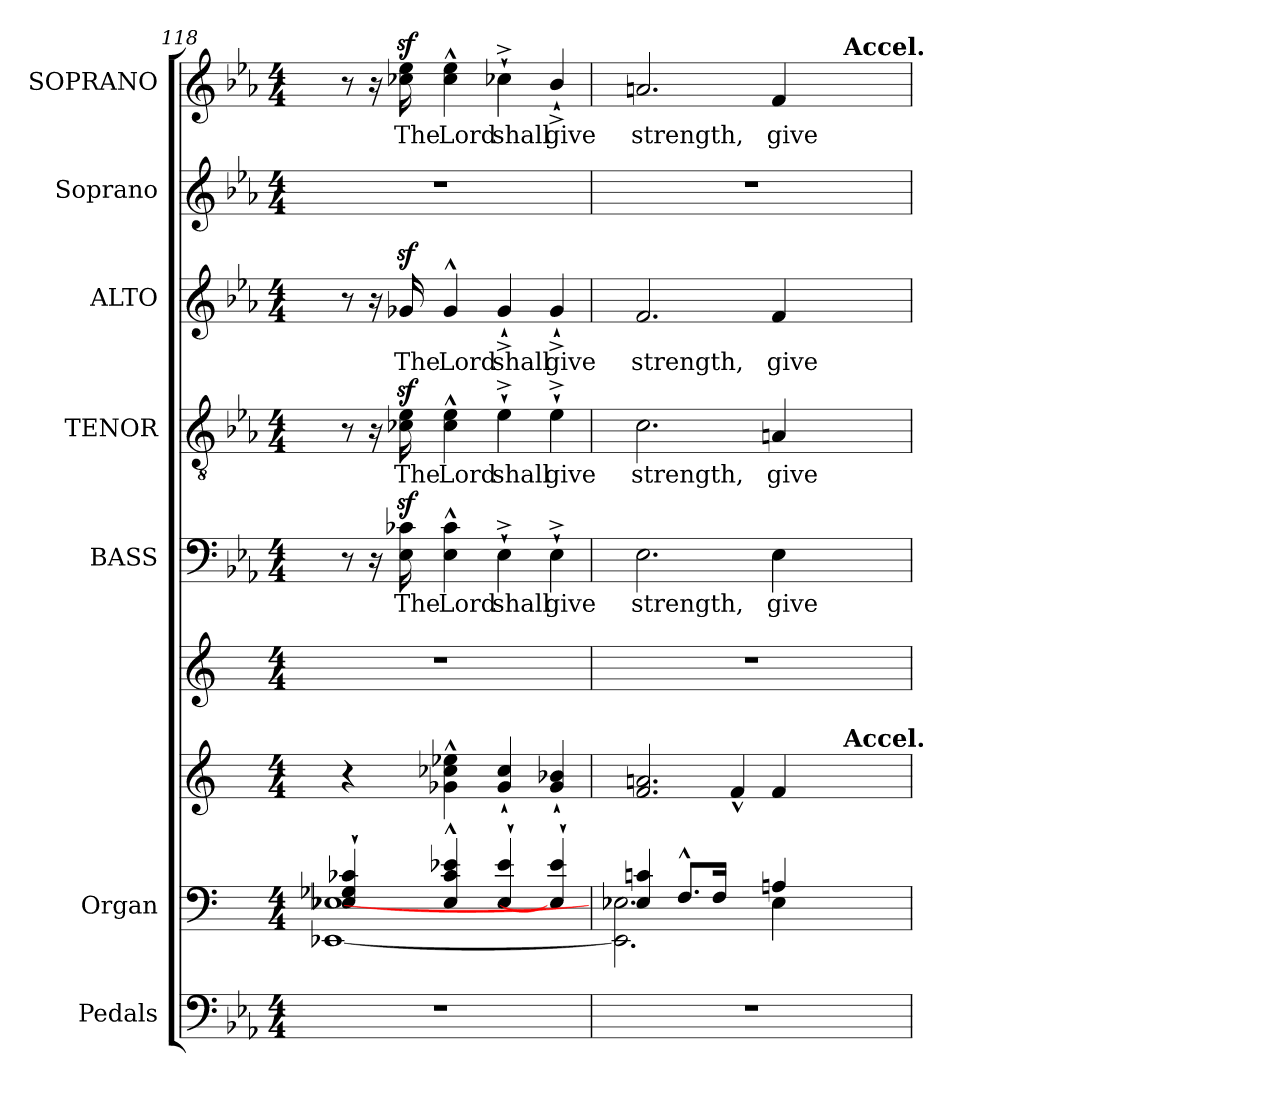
**kern	**kern	**kern	**kern	**kern	**text	**kern	**text	**kern	**text	**kern	**kern	**text
*part7	*part6	*part6	*part6	*part5	*part5	*part4	*part4	*part3	*part3	*part2	*part1	*part1
*staff9	*staff8	*staff7	*staff6	*staff5	*staff5	*staff4	*staff4	*staff3	*staff3	*staff2	*staff1	*staff1
*I"Pedals	*I"Organ	*	*	*I"BASS	*	*I"TENOR	*	*I"ALTO	*	*I"Soprano	*I"SOPRANO	*
*I'Ped.	*I'Org.	*	*	*I'B.	*	*I'T.	*	*I'A.	*	*I'S.	*I'S.	*
!!LO:PB:g=z
*clefF4	*clefF4	*clefG2	*clefG2	*clefF4	*	*clefGv2	*	*clefG2	*	*clefG2	*clefG2	*
*	*	*	*	*	*	*ITrd7c12	*	*	*	*	*	*
*k[b-e-a-]	*k[]	*k[]	*k[]	*k[b-e-a-]	*	*k[b-e-a-]	*	*k[b-e-a-]	*	*k[b-e-a-]	*k[b-e-a-]	*
*E-:	*C:	*C:	*C:	*E-:	*	*E-:	*	*E-:	*	*E-:	*E-:	*
*M4/4	*M4/4	*M4/4	*M4/4	*M4/4	*	*M4/4	*	*M4/4	*	*M4/4	*M4/4	*
=118	=118	=118	=118	=118	=118	=118	=118	=118	=118	=118	=118	=118
*	*^	*	*	*	*	*	*	*	*	*	*	*
1r	4E-i/` 4G-Xi` 4c-Xi`	[1EE-i [1E-i	4r	1r	8r	.	8r	.	8r	.	1r	8r	.
.	.	.	.	.	16r	.	16r	.	16r	.	.	16r	.
!	!	!	!	!	!	!LO:LY:b:color=#000000	!	!	!	!	!	!	!
!	!	!	!	!	!	!	!	!LO:LY:b:color=#000000	!	!	!	!	!
!	!	!	!	!	!	!	!	!	!	!LO:LY:b:color=#000000	!	!	!
!	!	!	!	!	!	!	!	!	!	!	!	!	!LO:LY:b:color=#000000
.	.	.	.	.	16E-i\z 16c-Xiz	The	16C-Xi\z 16E-iz	The	16g-Xzi/	The	.	16cc-Xi\z 16ee-iz	The
!	!	!	!	!	!	!LO:LY:b:color=#000000	!	!	!	!	!	!	!
!	!	!	!	!	!	!	!	!LO:LY:b:color=#000000	!	!	!	!	!
!	!	!	!	!	!	!	!	!	!	!LO:LY:b:color=#000000	!	!	!
!	!	!	!	!	!	!	!	!	!	!	!	!	!LO:LY:b:color=#000000
.	4E-i/^^ 4c-i^^ 4e-i^^	.	4g-Xi\^^ 4cc-Xi^^ 4ee-i^^	.	4E-i\^^ 4c-i^^	Lord	4C-i\^^ 4E-i^^	Lord	4g-^^i/	Lord	.	4cc-i\^^ 4ee-i^^	Lord
!	!	!	!	!	!	!LO:LY:b:color=#000000	!	!	!	!	!	!	!
!	!	!	!	!	!	!	!	!LO:LY:b:color=#000000	!	!	!	!	!
!	!	!	!	!	!	!	!	!	!	!LO:LY:b:color=#000000	!	!	!
!	!	!	!	!	!	!	!	!	!	!	!	!	!LO:LY:b:color=#000000
.	4E-i/` 4e-i`	.	4g-i/` 4cc-i`	.	4E-^`i\	shall	4E-^`i\	shall	4g-^`i/	shall	.	4cc-X^`i\	shall
!	!	!	!	!	!	!LO:LY:b:color=#000000	!	!	!	!	!	!	!
!	!	!	!	!	!	!	!	!LO:LY:b:color=#000000	!	!	!	!	!
!	!	!	!	!	!	!	!	!	!	!LO:LY:b:color=#000000	!	!	!
!	!	!	!	!	!	!	!	!	!	!	!	!	!LO:LY:b:color=#000000
.	4E-i/]` 4e-i`	.	4g-i/` 4b-i`	.	4E-^`i\	give	4E-^`i\	give	4g-^`i/	give	.	4b-^`i/	give
=119	=119	=119	=119	=119	=119	=119	=119	=119	=119	=119	=119	=119	=119
*	*	*	*^	*	*	*	*	*	*	*	*	*	*
!	!	!	!	!	!	!	!LO:LY:b:color=#000000	!	!	!	!	!	!	!
!	!	!	!	!	!	!	!	!	!LO:LY:b:color=#000000	!	!	!	!	!
!	!	!	!	!	!	!	!	!	!	!	!LO:LY:b:color=#000000	!	!	!
!	!	!	!	!	!	!	!	!	!	!	!	!	!	!LO:LY:b:color=#000000
*	*	*	*	*^	*	*	*	*	*	*	*	*	*^	*
1r	4E-i/ 4cni	2.EE-i\] 2.E-i	2.fi/ 2.ani	2ryy	2ryy	1r	2.E-i\	strength,	2.Ci\	strength,	2.fi/	strength,	1r	2.ani/	2ryy	strength,
.	8.F^^i/L	.	.	.	.	.	.	.	.	.	.	.	.	.	.	.
.	16Fi/Jk	.	.	.	.	.	.	.	.	.	.	.	.	.	.	.
.	4ryy	.	.	4f^^i/	4ryy	.	.	.	.	.	.	.	.	.	4ryy	.
!	!	!	!	!	!	!	!	!LO:LY:b:color=#000000	!	!	!	!	!	!	!	!
!	!	!	!	!	!	!	!	!	!	!LO:LY:b:color=#000000	!	!	!	!	!	!
!	!	!	!	!	!	!	!	!	!	!	!	!LO:LY:b:color=#000000	!	!	!	!
!	!	!	!	!	!	!	!	!	!	!	!	!	!	!	!	!LO:LY:b:color=#000000
.	4Ani/	4E-i\	4fi/	4ryy	8ryy	.	4E-i\	give	4AAni/	give	4fi/	give	.	4fi/	8ryy	give
.	.	.	.	.	16ryy	.	.	.	.	.	.	.	.	.	16ryy	.
.	.	.	.	.	32ryy	.	.	.	.	.	.	.	.	.	32ryy	.
.	.	.	.	.	64ryy	.	.	.	.	.	.	.	.	.	64ryy	.
.	.	.	.	.	128...ryy	.	.	.	.	.	.	.	.	.	128...ryy	.
!	!	!	!	!	!	!	!	!	!	!	!	!	!	!	!LO:TX:a:B:t=Accel.	!
!	!	!	!	!	!LO:TX:a:B:t=Accel.	!	!	!	!	!	!	!	!	!	!	!
.	.	.	.	.	1024ryy	.	.	.	.	.	.	.	.	.	1024ryy	.
*	*v	*v	*	*	*	*	*	*	*	*	*	*	*	*v	*v	*
*	*	*v	*v	*v	*	*	*	*	*	*	*	*	*	*
=	=	=	=	=	=	=	=	=	=	=	=	=
*-	*-	*-	*-	*-	*-	*-	*-	*-	*-	*-	*-	*-
